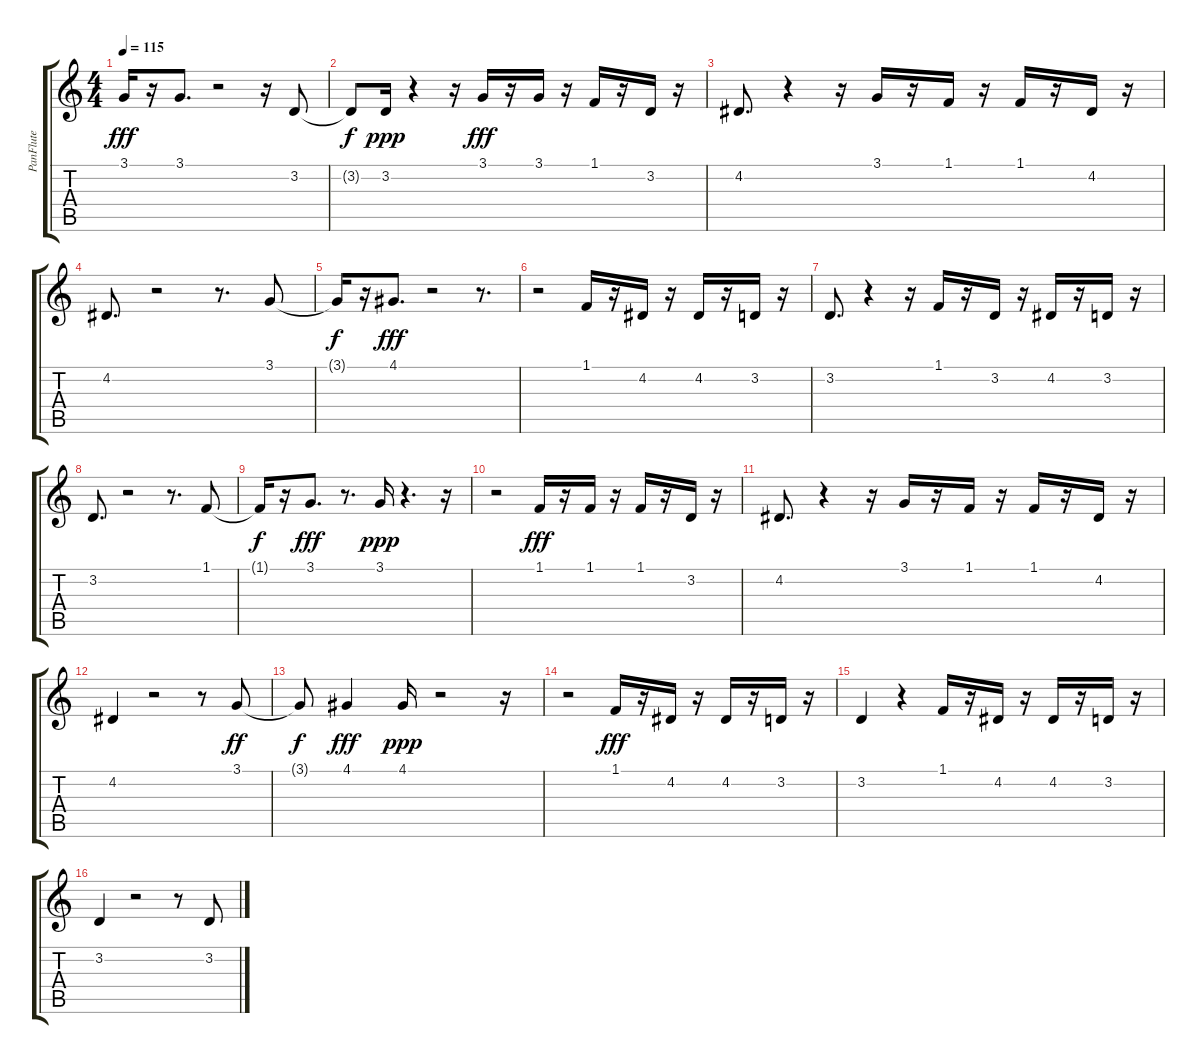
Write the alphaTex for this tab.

\track ("PanFlute" "PanFlute") {instrument panflute}
\staff {score tabs}
\tuning (E4 B3 G3 D3 A2 E2) {hide}
\ts (4 4)
\tempo 115
\clef g2
\ks c
3.1.16{dy fff} r.16 3.1.8{d} r.2 r.16 3.2.8 |
3.2{t}.8{dy f} 3.2.16{dy ppp} r.4 r.16 3.1.16{dy fff} r.16 3.1.16 r.16 1.1.16 r.16 3.2.16 r.16 |
4.2.8{d} r.4 r.16 3.1.16 r.16 1.1.16 r.16 1.1.16 r.16 4.2.16 r.16 |
4.2.8{d} r.2 r.8{d} 3.1.8 |
3.1{t}.16{dy f} r.16 4.1.8{d dy fff} r.2 r.8{d} |
r.2 1.1.16 r.16 4.2.16 r.16 4.2.16 r.16 3.2.16 r.16 |
3.2.8{d} r.4 r.16 1.1.16 r.16 3.2.16 r.16 4.2.16 r.16 3.2.16 r.16 |
3.2.8{d} r.2 r.8{d} 1.1.8 |
1.1{t}.16{dy f} r.16 3.1.8{d dy fff} r.8{d} 3.1.16{dy ppp} r.4{d} r.16 |
r.2 1.1.16{dy fff} r.16 1.1.16 r.16 1.1.16 r.16 3.2.16 r.16 |
4.2.8{d} r.4 r.16 3.1.16 r.16 1.1.16 r.16 1.1.16 r.16 4.2.16 r.16 |
4.2.4 r.2 r.8 3.1.8{dy ff} |
3.1{t}.8{dy f} 4.1.4{dy fff} 4.1.16{dy ppp} r.2 r.16 |
r.2 1.1.16{dy fff} r.16 4.2.16 r.16 4.2.16 r.16 3.2.16 r.16 |
3.2.4 r.4 1.1.16 r.16 4.2.16 r.16 4.2.16 r.16 3.2.16 r.16 |
3.2.4 r.2 r.8 3.2.8
